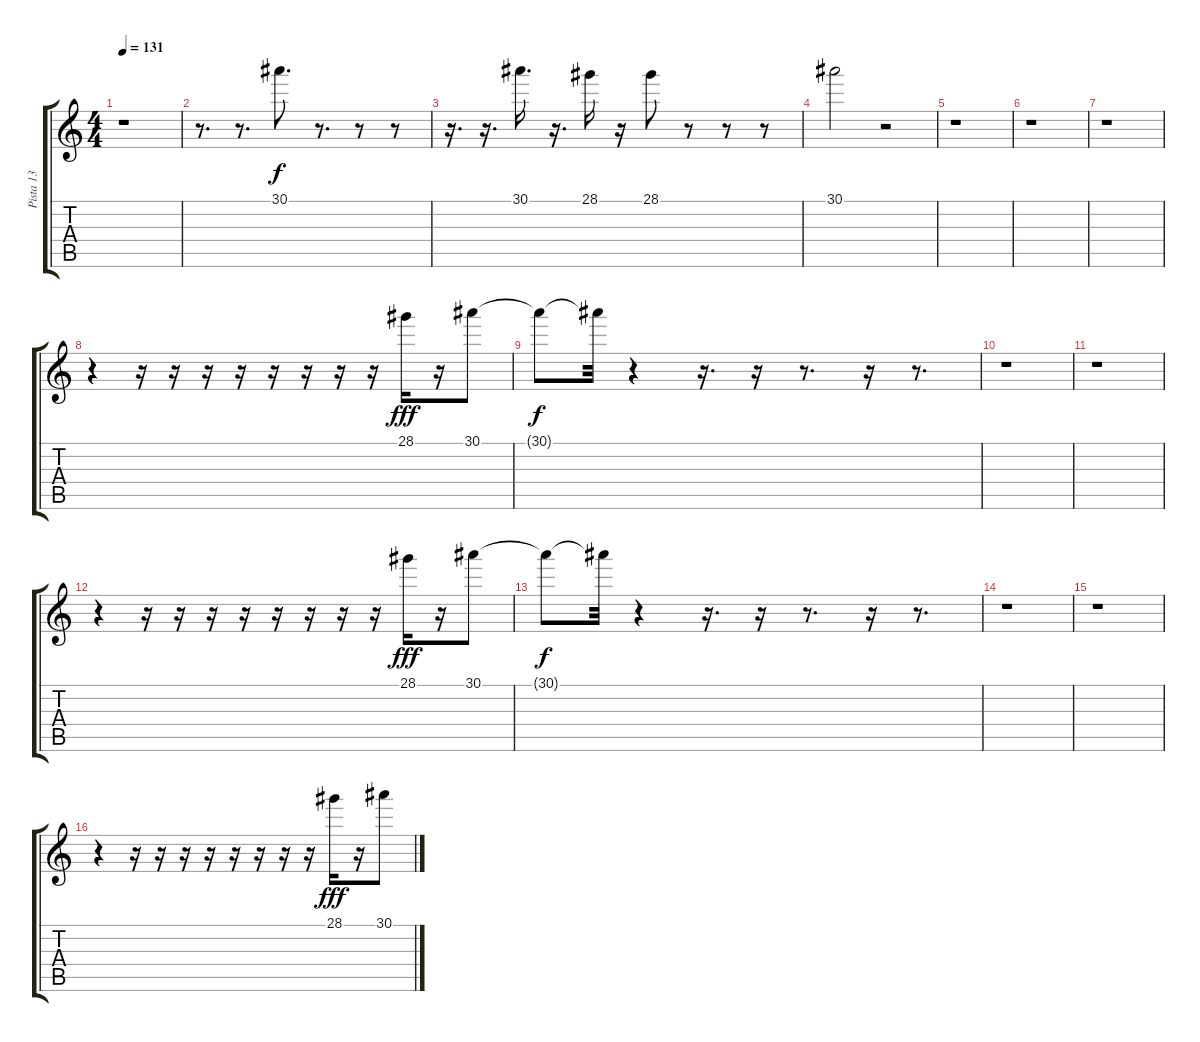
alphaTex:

\track ("Pista 13" "Pista 13") {instrument glockenspiel}
\staff {score tabs}
\tuning (E4 B3 G3 D3 A2 E2) {hide}
\ts (4 4)
\tempo 131
\clef g2
\ks c
r.1{dy f} |
r.8{d} r.8{d} 30.1.8{d} r.8{d} r.8 r.8 |
r.16{d} r.16{d} 30.1.16{d} r.16{d} 28.1.16 r.16 28.1.8 r.8 r.8 r.8 |
30.1.2 r.2 |
r.1 |
r.1 |
r.1 |
r.4 r.16 r.16 r.16 r.16 r.16 r.16 r.16 r.16 28.1.16{dy fff} r.16 30.1.8 |
30.1{t}.8{dy f} 30.1{t}.32 r.4 r.16{d} r.16 r.8{d} r.16 r.8{d} |
r.1 |
r.1 |
r.4 r.16 r.16 r.16 r.16 r.16 r.16 r.16 r.16 28.1.16{dy fff} r.16 30.1.8 |
30.1{t}.8{dy f} 30.1{t}.32 r.4 r.16{d} r.16 r.8{d} r.16 r.8{d} |
r.1 |
r.1 |
r.4 r.16 r.16 r.16 r.16 r.16 r.16 r.16 r.16 28.1.16{dy fff} r.16 30.1.8
